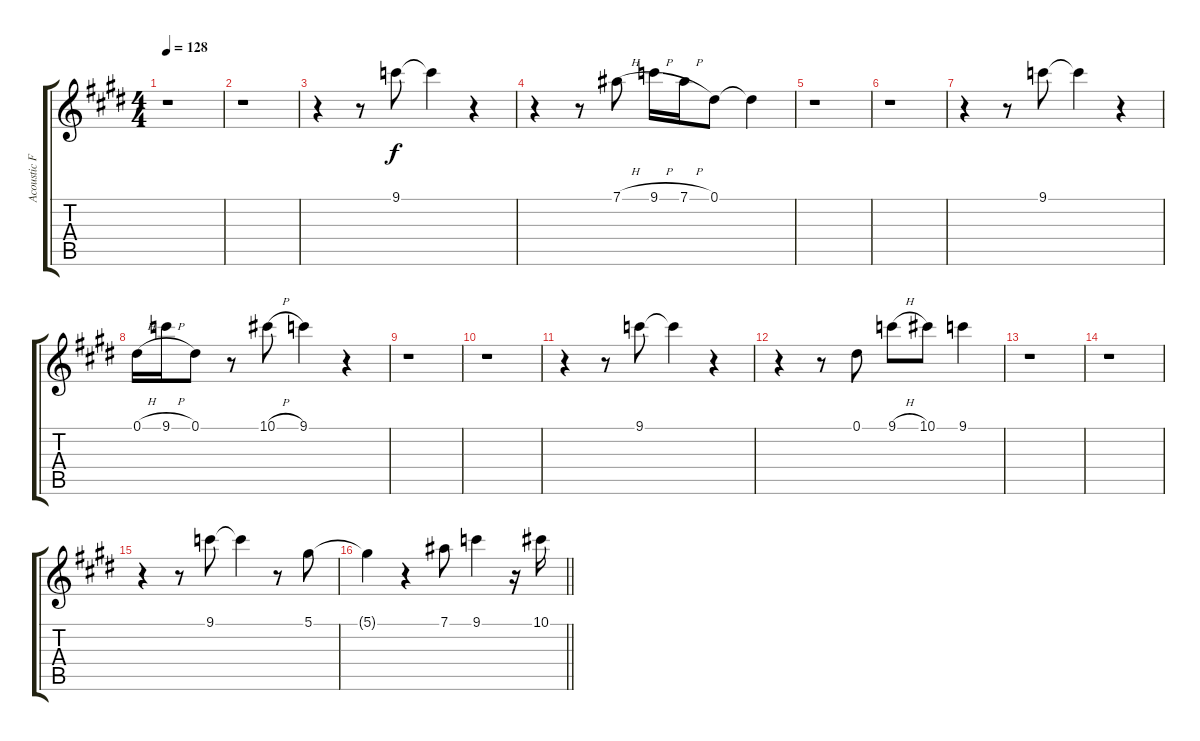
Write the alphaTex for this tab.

\track ("Acoustic Fills" "Acoustic F") {instrument acousticguitarsteel}
\staff {score tabs}
\tuning (Eb4 Bb3 Gb3 Db3 Ab2 Eb2) {hide}
\ts (4 4)
\tempo 128
\clef g2
\ks e
r.1{dy f} |
\ks c#minor
r.1 |
r.4 r.8 9.1.8 9.1{t}.4 r.4 |
r.4 r.8 7.1{h}.8 9.1{h}.16 7.1{h}.16 0.1.8 0.1{t}.4 |
\ks e
r.1 |
\ks c#minor
r.1 |
r.4 r.8 9.1.8 9.1{t}.4 r.4 |
0.1{h}.16 9.1{h}.16 0.1.8 r.8 10.1{h}.8 9.1.4 r.4 |
\ks e
r.1 |
\ks c#minor
r.1 |
r.4 r.8 9.1.8 9.1{t}.4 r.4 |
r.4 r.8 0.1.8 9.1{h}.8 10.1.8 9.1.4 |
\ks e
r.1 |
\ks c#minor
r.1 |
r.4 r.8 9.1.8 9.1{t}.4 r.8 5.1.8 |
\barLineRight lightlight
5.1{t}.4 r.4 7.1.8 9.1.4 r.16 10.1.16
